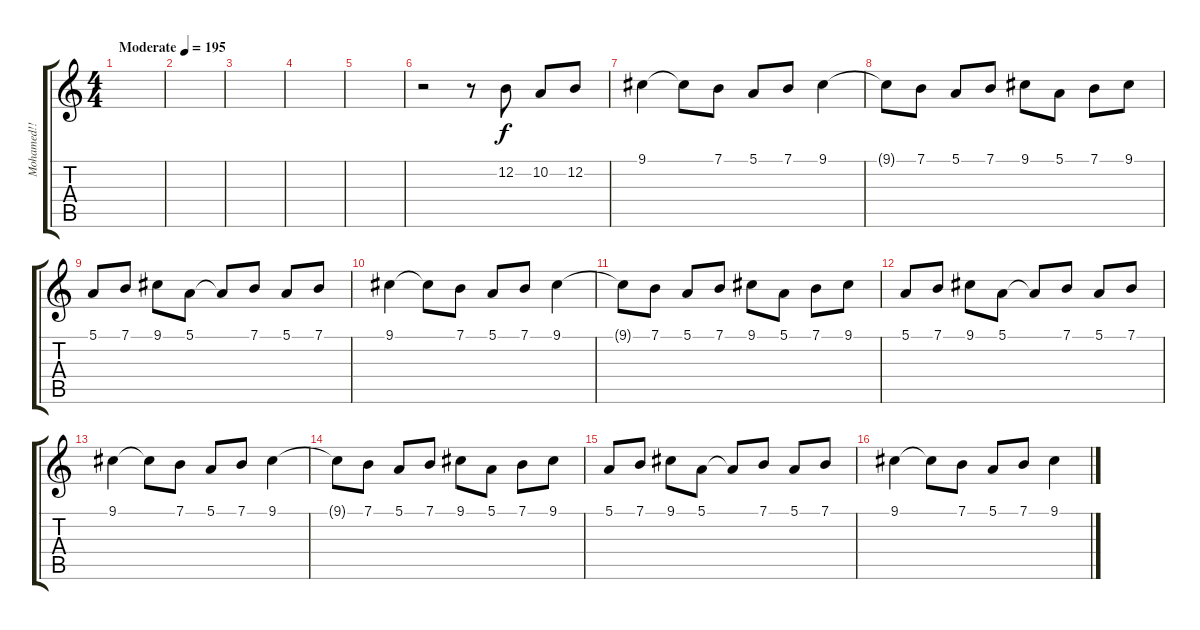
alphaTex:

\track ("Mohamed!!" "Mohamed!!") {instrument violin}
\staff {score tabs}
\tuning (E4 B3 G3 D3 A2 E2) {hide}
\ts (4 4)
\tempo (195 "Moderate")
\clef g2
\ks c
|
|
|
|
|
r.2{volume 0} r.8{volume 9} 12.2.8 10.2.8 12.2.8 |
9.1.4 9.1{t}.8 7.1.8 5.1.8 7.1.8 9.1.4 |
9.1{t}.8 7.1.8 5.1.8 7.1.8 9.1.8 5.1.8 7.1.8 9.1.8 |
5.1.8 7.1.8 9.1.8 5.1.8 5.1{t}.8{volume 13} 7.1.8 5.1.8 7.1.8 |
9.1.4 9.1{t}.8 7.1.8 5.1.8 7.1.8 9.1.4 |
9.1{t}.8 7.1.8 5.1.8 7.1.8 9.1.8 5.1.8 7.1.8 9.1.8 |
5.1.8 7.1.8 9.1.8 5.1.8 5.1{t}.8 7.1.8 5.1.8 7.1.8 |
9.1.4 9.1{t}.8 7.1.8 5.1.8 7.1.8 9.1.4 |
9.1{t}.8 7.1.8 5.1.8 7.1.8 9.1.8 5.1.8 7.1.8 9.1.8 |
5.1.8 7.1.8 9.1.8 5.1.8 5.1{t}.8{volume 16} 7.1.8 5.1.8 7.1.8 |
9.1.4 9.1{t}.8 7.1.8 5.1.8 7.1.8 9.1.4
